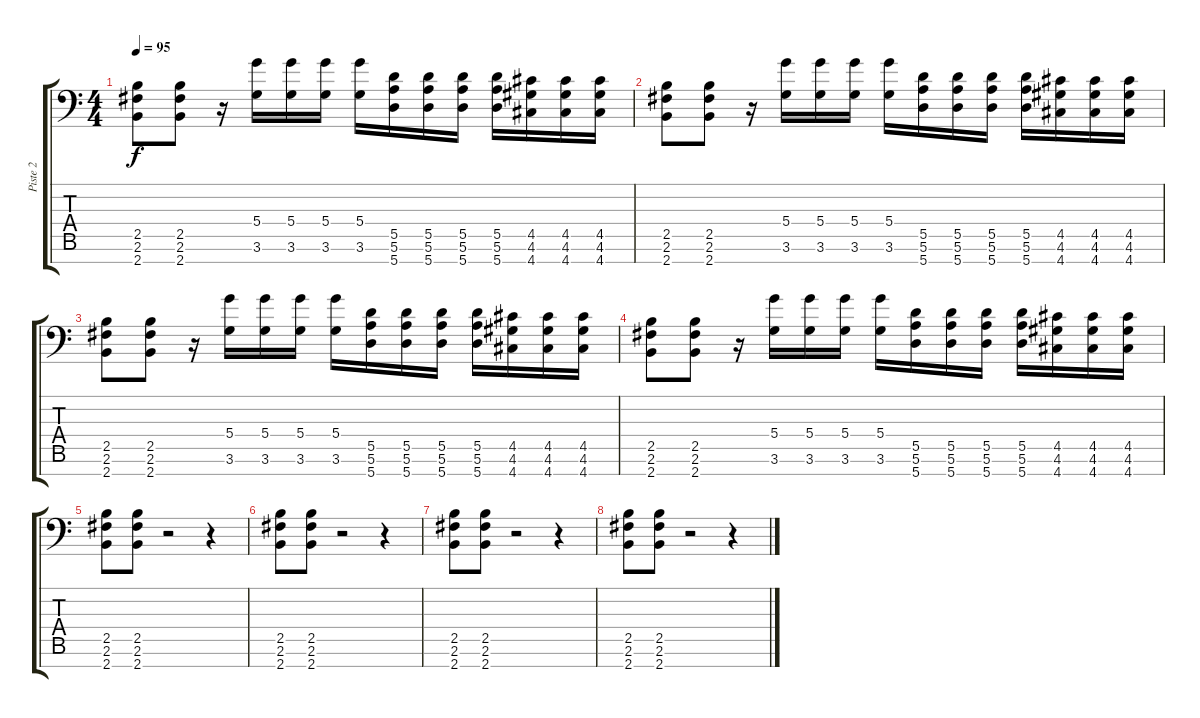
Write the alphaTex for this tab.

\track ("Piste 2" "Piste 2") {instrument overdrivenguitar}
\staff {score tabs}
\tuning (E4 B3 G3 D3 A2 E2 A1) {hide}
\ts (4 4)
\tempo 95
\clef f4
\ks c
(2.5 2.6 2.7).8{dy f} (2.5 2.6 2.7).8 r.16 (5.4 3.6).16 (5.4 3.6).16 (5.4 3.6).16 (5.4 3.6).16 (5.5 5.6 5.7).16 (5.5 5.6 5.7).16 (5.5 5.6 5.7).16 (5.5 5.6 5.7).16 (4.5 4.6 4.7).16 (4.5 4.6 4.7).16 (4.5 4.6 4.7).16 |
(2.5 2.6 2.7).8 (2.5 2.6 2.7).8 r.16 (5.4 3.6).16 (5.4 3.6).16 (5.4 3.6).16 (5.4 3.6).16 (5.5 5.6 5.7).16 (5.5 5.6 5.7).16 (5.5 5.6 5.7).16 (5.5 5.6 5.7).16 (4.5 4.6 4.7).16 (4.5 4.6 4.7).16 (4.5 4.6 4.7).16 |
(2.5 2.6 2.7).8 (2.5 2.6 2.7).8 r.16 (5.4 3.6).16 (5.4 3.6).16 (5.4 3.6).16 (5.4 3.6).16 (5.5 5.6 5.7).16 (5.5 5.6 5.7).16 (5.5 5.6 5.7).16 (5.5 5.6 5.7).16 (4.5 4.6 4.7).16 (4.5 4.6 4.7).16 (4.5 4.6 4.7).16 |
(2.5 2.6 2.7).8 (2.5 2.6 2.7).8 r.16 (5.4 3.6).16 (5.4 3.6).16 (5.4 3.6).16 (5.4 3.6).16 (5.5 5.6 5.7).16 (5.5 5.6 5.7).16 (5.5 5.6 5.7).16 (5.5 5.6 5.7).16 (4.5 4.6 4.7).16 (4.5 4.6 4.7).16 (4.5 4.6 4.7).16 |
(2.5 2.6 2.7).8 (2.5 2.6 2.7).8 r.2 r.4 |
(2.5 2.6 2.7).8 (2.5 2.6 2.7).8 r.2 r.4 |
(2.5 2.6 2.7).8 (2.5 2.6 2.7).8 r.2 r.4 |
(2.5 2.6 2.7).8 (2.5 2.6 2.7).8 r.2 r.4
